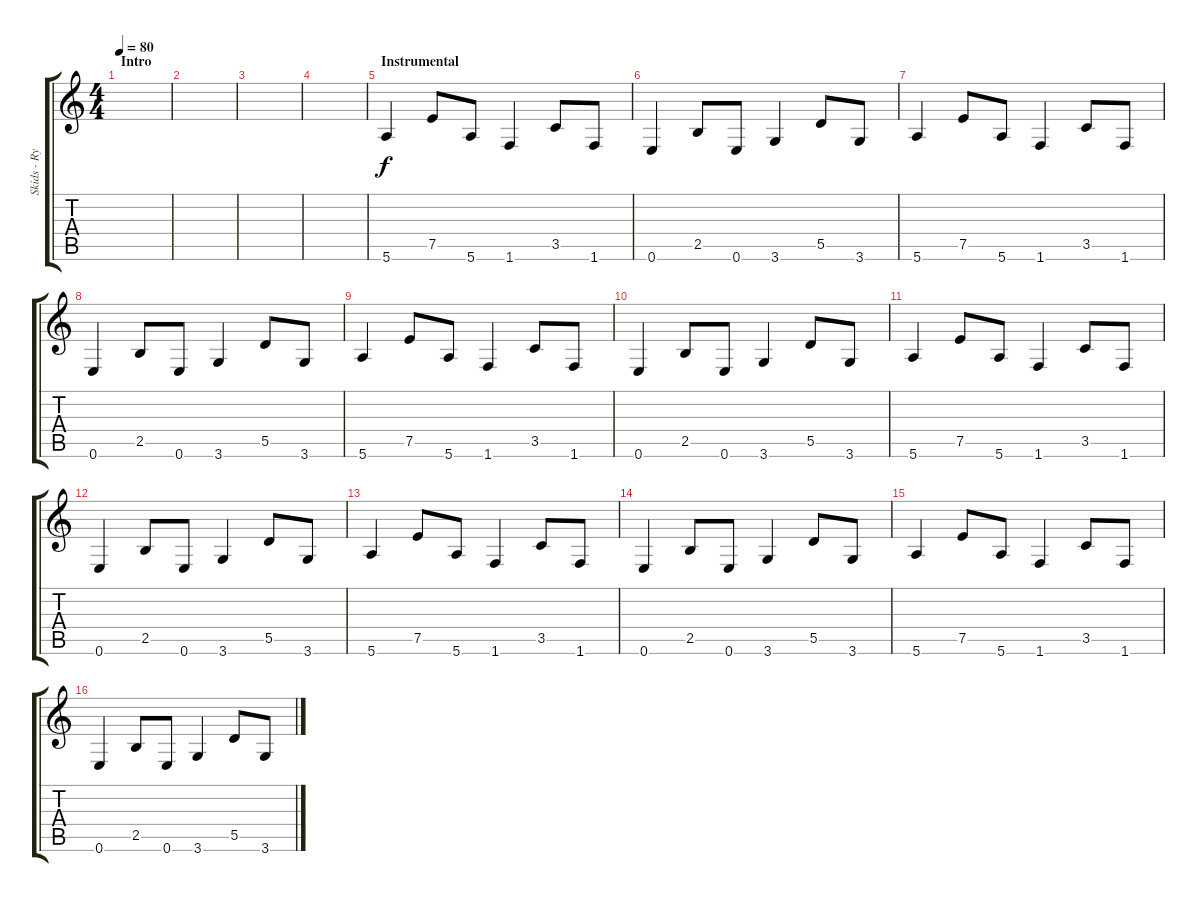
\track ("Skids - Rythmn Guitar" "Skids - Ry") {instrument acousticguitarsteel}
\staff {score tabs}
\tuning (E4 B3 G3 D3 A2 E2) {hide}
\ts (4 4)
\section ("" "Intro")
\tempo 80
\clef g2
\ks c
|
|
|
|
\section ("" "Instrumental")
5.6.4 7.5.8 5.6.8 1.6.4 3.5.8 1.6.8 |
0.6.4 2.5.8 0.6.8 3.6.4 5.5.8 3.6.8 |
5.6.4 7.5.8 5.6.8 1.6.4 3.5.8 1.6.8 |
0.6.4 2.5.8 0.6.8 3.6.4 5.5.8 3.6.8 |
5.6.4 7.5.8 5.6.8 1.6.4 3.5.8 1.6.8 |
0.6.4 2.5.8 0.6.8 3.6.4 5.5.8 3.6.8 |
5.6.4 7.5.8 5.6.8 1.6.4 3.5.8 1.6.8 |
0.6.4 2.5.8 0.6.8 3.6.4 5.5.8 3.6.8 |
5.6.4 7.5.8 5.6.8 1.6.4 3.5.8 1.6.8 |
0.6.4 2.5.8 0.6.8 3.6.4 5.5.8 3.6.8 |
5.6.4 7.5.8 5.6.8 1.6.4 3.5.8 1.6.8 |
0.6.4 2.5.8 0.6.8 3.6.4 5.5.8 3.6.8
